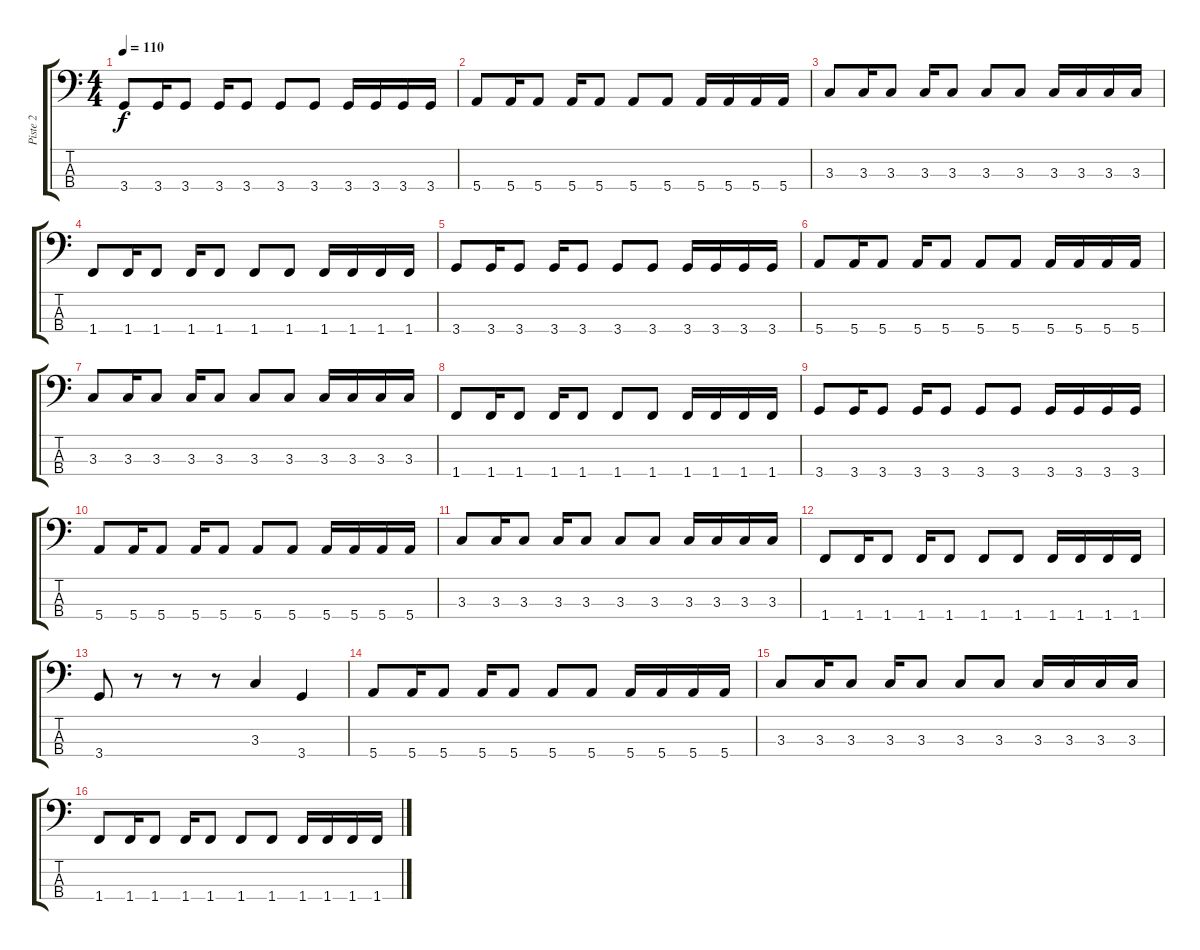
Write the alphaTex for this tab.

\track ("Piste 2" "Piste 2") {instrument electricbassfinger}
\staff {score tabs}
\tuning (G2 D2 A1 E1) {hide}
\ts (4 4)
\tempo 110
\clef f4
\ks c
3.4.8{dy f} 3.4.16 3.4.8 3.4.16 3.4.8 3.4.8 3.4.8 3.4.16 3.4.16 3.4.16 3.4.16 |
5.4.8 5.4.16 5.4.8 5.4.16 5.4.8 5.4.8 5.4.8 5.4.16 5.4.16 5.4.16 5.4.16 |
3.3.8 3.3.16 3.3.8 3.3.16 3.3.8 3.3.8 3.3.8 3.3.16 3.3.16 3.3.16 3.3.16 |
1.4.8 1.4.16 1.4.8 1.4.16 1.4.8 1.4.8 1.4.8 1.4.16 1.4.16 1.4.16 1.4.16 |
3.4.8 3.4.16 3.4.8 3.4.16 3.4.8 3.4.8 3.4.8 3.4.16 3.4.16 3.4.16 3.4.16 |
5.4.8 5.4.16 5.4.8 5.4.16 5.4.8 5.4.8 5.4.8 5.4.16 5.4.16 5.4.16 5.4.16 |
3.3.8 3.3.16 3.3.8 3.3.16 3.3.8 3.3.8 3.3.8 3.3.16 3.3.16 3.3.16 3.3.16 |
1.4.8 1.4.16 1.4.8 1.4.16 1.4.8 1.4.8 1.4.8 1.4.16 1.4.16 1.4.16 1.4.16 |
3.4.8 3.4.16 3.4.8 3.4.16 3.4.8 3.4.8 3.4.8 3.4.16 3.4.16 3.4.16 3.4.16 |
5.4.8 5.4.16 5.4.8 5.4.16 5.4.8 5.4.8 5.4.8 5.4.16 5.4.16 5.4.16 5.4.16 |
3.3.8 3.3.16 3.3.8 3.3.16 3.3.8 3.3.8 3.3.8 3.3.16 3.3.16 3.3.16 3.3.16 |
1.4.8 1.4.16 1.4.8 1.4.16 1.4.8 1.4.8 1.4.8 1.4.16 1.4.16 1.4.16 1.4.16 |
3.4.8 r.8 r.8 r.8 3.3.4 3.4.4 |
5.4.8 5.4.16 5.4.8 5.4.16 5.4.8 5.4.8 5.4.8 5.4.16 5.4.16 5.4.16 5.4.16 |
3.3.8 3.3.16 3.3.8 3.3.16 3.3.8 3.3.8 3.3.8 3.3.16 3.3.16 3.3.16 3.3.16 |
1.4.8 1.4.16 1.4.8 1.4.16 1.4.8 1.4.8 1.4.8 1.4.16 1.4.16 1.4.16 1.4.16
